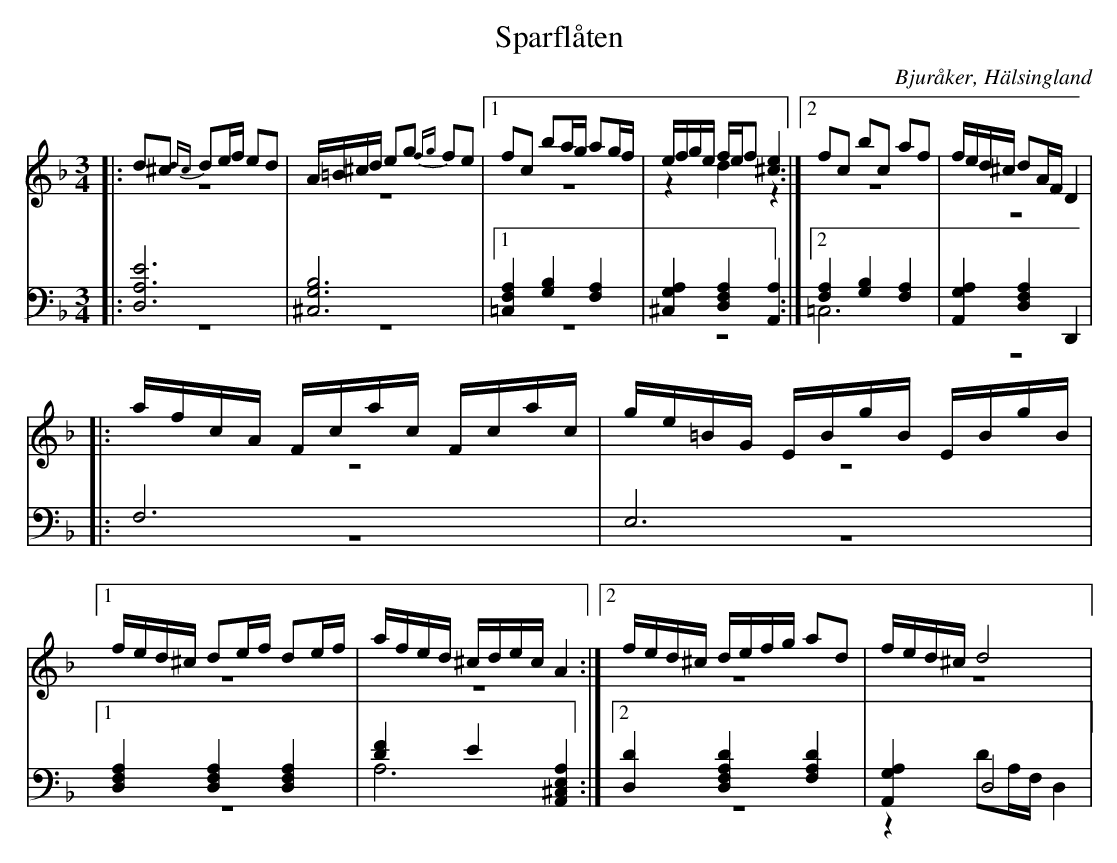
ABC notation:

X:1
T: Sparflåten
O: Bjuråker, Hälsingland
M: 3/4
L: 1/8
K: Dm
V:1
V:2 merge
V:3
V:4 merge
V:1
|:d^c {dc}de/f/ ed|A/=B/^c/d/ eg {fg}fe|1 fc ba/g/ ag/f/| e/f/g/e/ f/e/f [^c2e2]:|2 fc bc af|f/e/d/^c/ dA/F/ D2|
|:a/f/c/A/  F/c/a/c/ F/c/a/c/|g/e/=B/G/  E/B/g/B/  E/B/g/B/|1 f/e/d/^c/ de/f/ de/f/|a/f/e/d/ ^c/d/e/c/ A2:|2 f/e/d/^c/ d/e/f/g/ ad|f/e/d/^c/ d4|
V:2
|:z6|z6|1 z6|z2 d2 z2:|2 z6|z6|
|:z6|z6|1 z6|z6:|2 z6|z6|
V:3 clef=bass
|:[D,6A,6E6]|[^C,6G,6B,6]|1 [=C,2F,2A,2] [G,2B,2] [F,2A,2]|[^C,2G,2A,2] [D,2F,2A,2] [A,,2A,2]:|2 [F,2A,2] [G,2B,2] [F,2A,2]|[A,,2G,2A,2] [D,2F,2A,2] D,,2|
|:F,6|E,6|1 [D,2F,2A,2] [D,2F,2A,2] [D,2F,2A,2]|[D2F2] E2 [A,,2^C,2E,2A,2]:|2 [D,2D2] [D,2F,2A,2D2] [F,2A,2D2]|[A,,2G,2A,2] D,4|
V:4 clef=bass
|:z6|z6|1 z6|z6:|2 =C,6|z6|
|:z6|z6|1 z6|A,6:|2 z6|z2 DA,/F,/ D,2|
